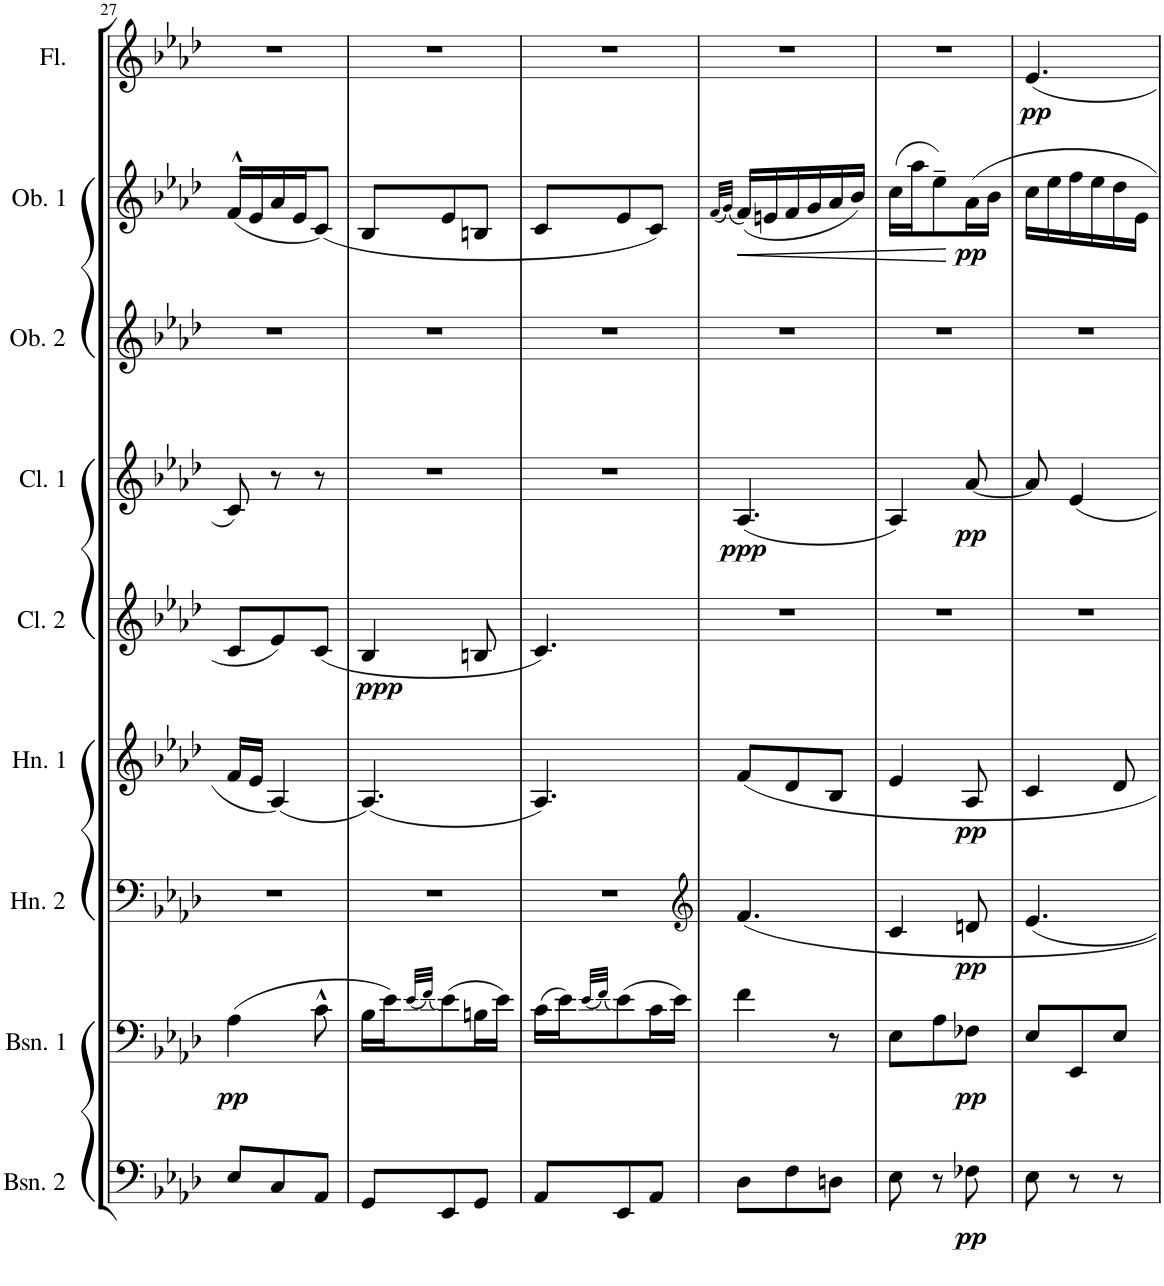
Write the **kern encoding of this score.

**kern	**dynam	**kern	**dynam	**kern	**dynam	**kern	**dynam	**kern	**dynam	**kern	**dynam	**kern	**kern	**dynam	**kern	**dynam
*part9	*part9	*part8	*part8	*part7	*part7	*part6	*part6	*part5	*part5	*part4	*part4	*part3	*part2	*part2	*part1	*part1
*staff9	*staff9	*staff8	*staff8	*staff7	*staff7	*staff6	*staff6	*staff5	*staff5	*staff4	*staff4	*staff3	*staff2	*staff2	*staff1	*staff1
*I"Bassoon 2	*	*I"Bassoon 1	*	*I"Horn in F	*	*I"Horn 1 in F	*	*I"Bb Clarinet	*	*I"Bb Clarinet 1	*	*I"Oboe 2	*I"Oboe 1	*	*I"Flute	*
*I'Bsn. 2	*	*I'Bsn. 1	*	*I'Hn. 2	*	*I'Hn. 1	*	*I'Cl. 2	*	*I'Cl. 1	*	*I'Ob. 2	*I'Ob. 1	*	*I'Fl.	*
!!LO:PB:g=z
*clefF4	*	*clefF4	*	*clefF4	*	*clefG2	*	*clefG2	*	*clefG2	*	*clefG2	*clefG2	*	*clefG2	*
*	*	*	*	*ITrd4c7	*	*ITrd4c7	*	*ITrd1c2	*	*ITrd1c2	*	*	*	*	*	*
*k[b-e-a-d-]	*	*k[b-e-a-d-]	*	*k[b-e-a-d-]	*	*k[b-e-a-d-]	*	*k[b-e-a-d-]	*	*k[b-e-a-d-]	*	*k[b-e-a-d-]	*k[b-e-a-d-]	*	*k[b-e-a-d-]	*
*M3/8	*	*M3/8	*	*M3/8	*	*M3/8	*	*M3/8	*	*M3/8	*	*M3/8	*M3/8	*	*M3/8	*
=27	=27	=27	=27	=27	=27	=27	=27	=27	=27	=27	=27	=27	=27	=27	=27	=27
!	!	!	!LO:DY:b	!	!	!	!	!	!	!	!	!	!	!	!	!
8E-/L	.	(4A-\	pp	4.r	.	16f/LL	.	8c/L	.	8c/	.	4.r	(16f^^/LL	.	4.r	.
.	.	.	.	.	.	16e-/JJ	.	.	.	.	.	.	16e-/	.	.	.
8C/	.	.	.	.	.	(4A-/	.	8e-/	.	8r	.	.	16a-/	.	.	.
.	.	.	.	.	.	.	.	.	.	.	.	.	16e-/J	.	.	.
8AA-/J	.	8c^^\	.	.	.	.	.	(8c/J	.	8r	.	.	(8c/J)	.	.	.
=28	=28	=28	=28	=28	=28	=28	=28	=28	=28	=28	=28	=28	=28	=28	=28	=28
!	!	!	!	!	!	!	!	!	!LO:DY:b	!	!	!	!	!	!	!
8GG/L	.	16B-\LL	.	4.r	.	(4.A-/)	.	4B-/	ppp	4.r	.	4.r	8B-/L	.	4.r	.
.	.	16e-\J)	.	.	.	.	.	.	.	.	.	.	.	.	.	.
.	.	(32qe-/LLL	.	.	.	.	.	.	.	.	.	.	.	.	.	.
.	.	(32qf/JJJ)	.	.	.	.	.	.	.	.	.	.	.	.	.	.
8EE-/	.	(8e-\)	.	.	.	.	.	.	.	.	.	.	8e-/	.	.	.
8GG/J	.	16Bn\L	.	.	.	.	.	8Bn/	.	.	.	.	8Bn/J	.	.	.
.	.	16e-\JJ)	.	.	.	.	.	.	.	.	.	.	.	.	.	.
=29	=29	=29	=29	=29	=29	=29	=29	=29	=29	=29	=29	=29	=29	=29	=29	=29
8AA-/L	.	(16c\LL	.	4.r	.	4.A-/)	.	4.c/)	.	4.r	.	4.r	8c/L	.	4.r	.
.	.	16e-\J)	.	.	.	.	.	.	.	.	.	.	.	.	.	.
.	.	(32qe-/LLL	.	.	.	.	.	.	.	.	.	.	.	.	.	.
.	.	(32qf/JJJ)	.	.	.	.	.	.	.	.	.	.	.	.	.	.
8EE-/	.	(8e-\)	.	.	.	.	.	.	.	.	.	.	8e-/	.	.	.
8AA-/J	.	16c\L	.	.	.	.	.	.	.	.	.	.	8c/J)	.	.	.
.	.	16e-\JJ)	.	.	.	.	.	.	.	.	.	.	.	.	.	.
=30	=30	=30	=30	=30	=30	=30	=30	=30	=30	=30	=30	=30	=30	=30	=30	=30
*	*	*	*	*clefG2	*	*	*	*	*	*	*	*	*	*	*	*
.	.	.	.	.	.	.	.	.	.	.	.	.	(32qf/LLL	.	.	.
.	.	.	.	.	.	.	.	.	.	.	.	.	(32qg/JJJ)	.	.	.
!	!	!	!	!	!	!	!	!	!	!	!LO:DY:b	!	!	!	!	!
8D-\L	.	4f\	.	4.f/	.	8f/L	.	4.r	.	(4.A-/	ppp	4.r	(16f/LL)	.	4.r	.
.	.	.	.	.	.	.	.	.	.	.	.	.	16en/	.	.	.
8F\	.	.	.	.	.	8d-/	.	.	.	.	.	.	16f/	.	.	.
.	.	.	.	.	.	.	.	.	.	.	.	.	16g/	.	.	.
8Dn\J	.	8r	.	.	.	8B-/J	.	.	.	.	.	.	16a-/	.	.	.
.	.	.	.	.	.	.	.	.	.	.	.	.	16b-/JJ)	.	.	.
=31	=31	=31	=31	=31	=31	=31	=31	=31	=31	=31	=31	=31	=31	=31	=31	=31
8E-\	.	8E-\L	.	4c/	.	4e-/	.	4.r	.	4A-/)	.	4.r	(16cc\LL	.	4.r	.
.	.	.	.	.	.	.	.	.	.	.	.	.	16aa-\J	.	.	.
8r	.	8A-\	.	.	.	.	.	.	.	.	.	.	8ee-~\)	.	.	.
!	!LO:DY:b	!	!LO:DY:b	!	!LO:DY:b	!	!LO:DY:b	!	!	!	!LO:DY:b	!	!	!LO:DY:b	!	!
8F-X\	pp	8F-X\J	pp	8dn/	pp	8A-/	pp	.	.	[8a-/	pp	.	16a-\L	pp	.	.
.	.	.	.	.	.	.	.	.	.	.	.	.	16b-\JJ	.	.	.
=32	=32	=32	=32	=32	=32	=32	=32	=32	=32	=32	=32	=32	=32	=32	=32	=32
!	!	!	!	!	!	!	!	!	!	!	!	!	!	!	!	!LO:DY:b
8E-\	.	8E-/L	.	4.e-/	.	4c/	.	4.r	.	8a-/]	.	4.r	16cc\LL	.	4.e-/	pp
.	.	.	.	.	.	.	.	.	.	.	.	.	16ee-\	.	.	.
8r	.	8EE-/	.	.	.	.	.	.	.	4e-/	.	.	16ff\	.	.	.
.	.	.	.	.	.	.	.	.	.	.	.	.	16ee-\	.	.	.
8r	.	8E-/J	.	.	.	8d-/	.	.	.	.	.	.	16dd-\	.	.	.
.	.	.	.	.	.	.	.	.	.	.	.	.	16e-\JJ	.	.	.
=	=	=	=	=	=	=	=	=	=	=	=	=	=	=	=	=
*-	*-	*-	*-	*-	*-	*-	*-	*-	*-	*-	*-	*-	*-	*-	*-	*-
